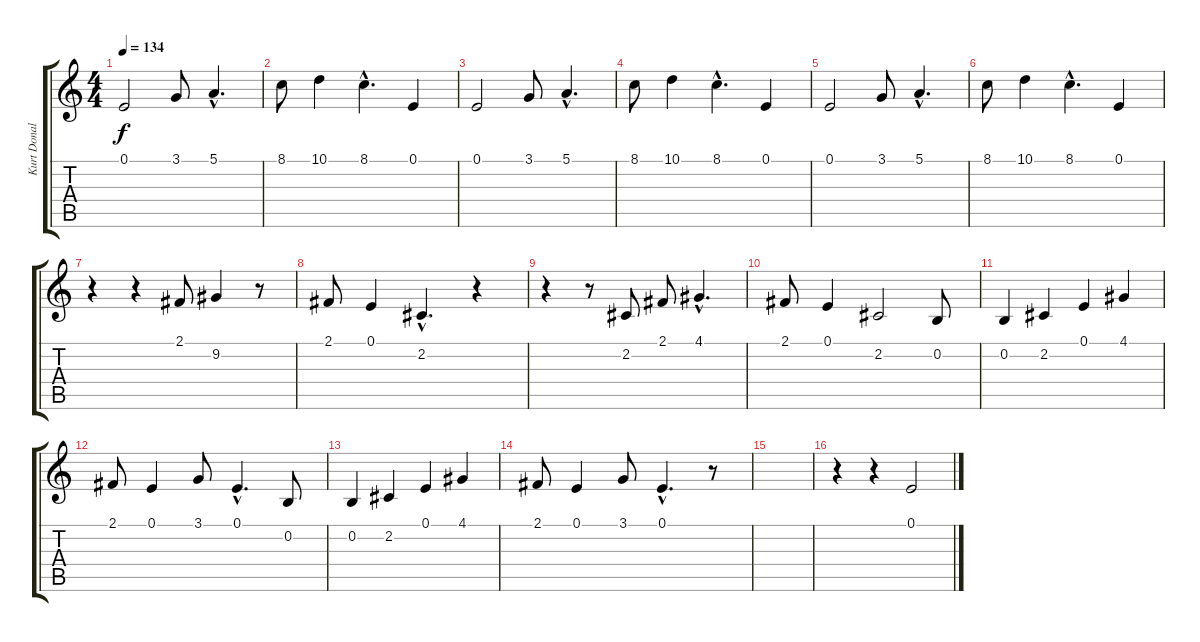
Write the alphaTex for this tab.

\track ("Kurt Donald Cobain (Voix)" "Kurt Donal") {instrument trumpet}
\staff {score tabs}
\tuning (E4 B3 G3 D3 A2 E2) {hide}
\ts (4 4)
\tempo 134
\clef g2
\ks c
0.1.2{dy f} 3.1.8 5.1{hac}.4{d} |
8.1.8 10.1.4 8.1{hac}.4{d} 0.1.4 |
0.1.2 3.1.8 5.1{hac}.4{d} |
8.1.8 10.1.4 8.1{hac}.4{d} 0.1.4 |
0.1.2 3.1.8 5.1{hac}.4{d} |
8.1.8 10.1.4 8.1{hac}.4{d} 0.1.4 |
r.4 r.4 2.1.8 9.2.4 r.8 |
2.1.8 0.1.4 2.2{hac}.4{d} r.4 |
r.4 r.8 2.2.8 2.1.8 4.1{hac}.4{d} |
2.1.8 0.1.4 2.2.2 0.2.8 |
0.2.4 2.2.4 0.1.4 4.1.4 |
2.1.8 0.1.4 3.1.8 0.1{hac}.4{d} 0.2.8 |
0.2.4 2.2.4 0.1.4 4.1.4 |
2.1.8 0.1.4 3.1.8 0.1{hac}.4{d} r.8 |
|
r.4 r.4 0.1.2
